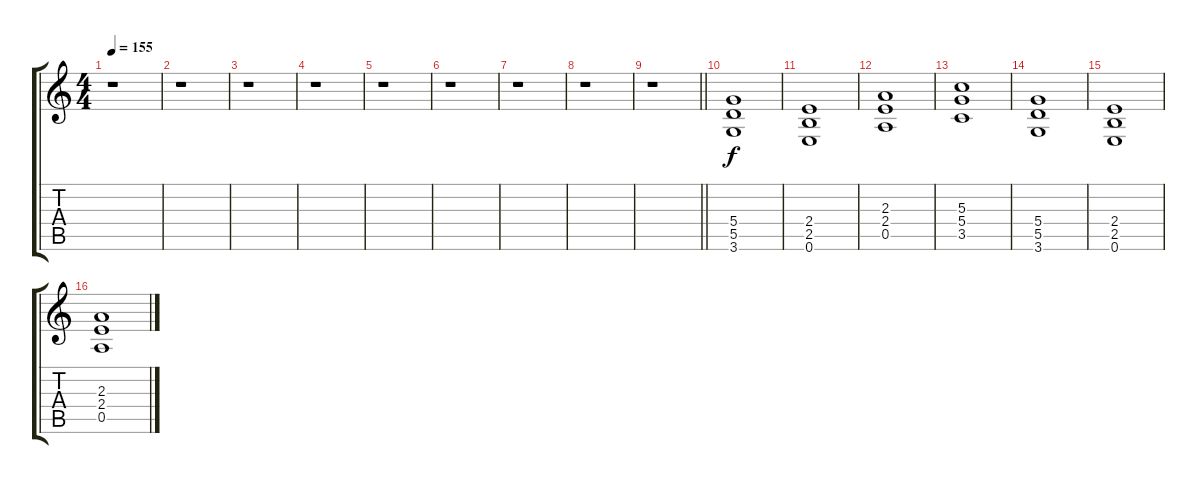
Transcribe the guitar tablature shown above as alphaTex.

\track "" {instrument overdrivenguitar}
\staff {score tabs}
\tuning (E4 B3 G3 D3 A2 E2) {hide}
\ts (4 4)
\tempo 155
\clef g2
\ks c
r.1{dy f} |
r.1 |
r.1 |
r.1 |
r.1 |
r.1 |
r.1 |
r.1 |
\barLineRight lightlight
r.1 |
\section ("" "")
(5.4 5.5 3.6).1 |
(2.4 2.5 0.6).1{txt ""} |
(2.3 2.4 0.5).1 |
(5.3 5.4 3.5).1 |
(5.4 5.5 3.6).1 |
(2.4 2.5 0.6).1 |
(2.3 2.4 0.5).1
